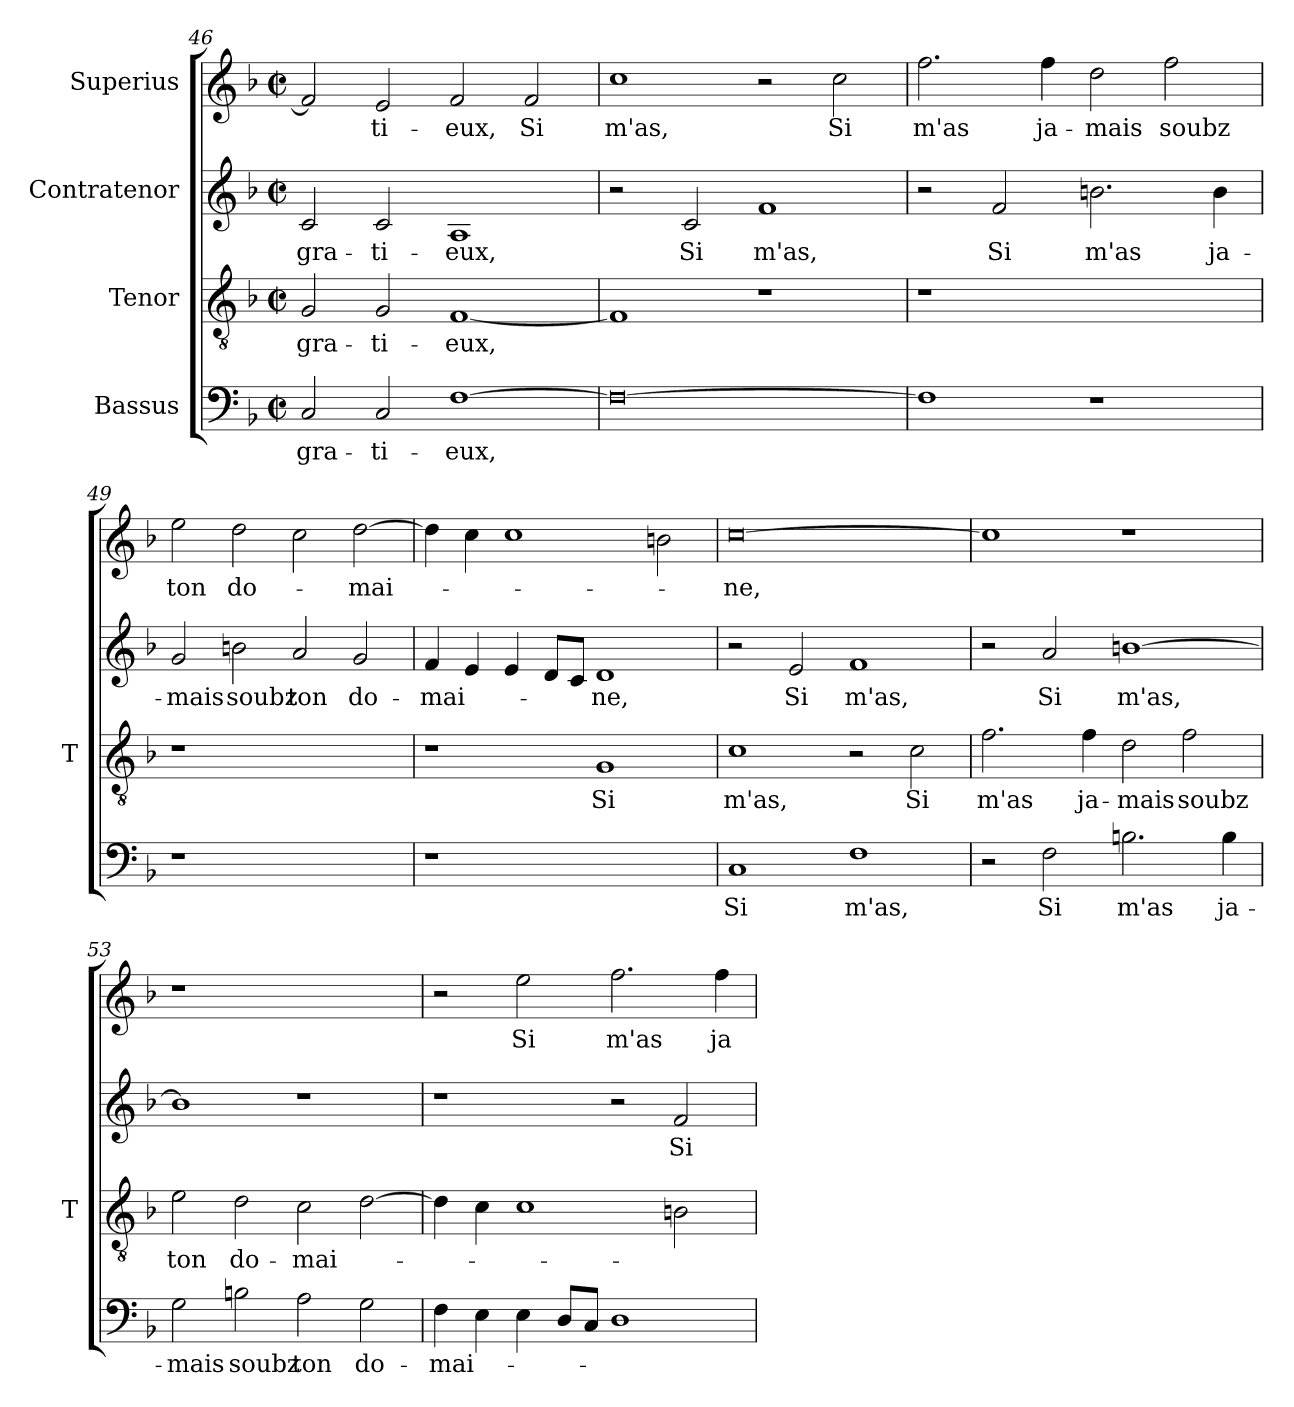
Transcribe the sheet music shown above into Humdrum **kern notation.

**kern	**text	**kern	**text	**kern	**text	**kern	**text
*part4	*part4	*part3	*part3	*part2	*part2	*part1	*part1
*staff4	*staff4	*staff3	*staff3	*staff2	*staff2	*staff1	*staff1
*I"Bassus	*	*I"Tenor	*	*I"Contratenor	*	*I"Superius	*
*	*	*I'T	*	*	*	*	*
*clefF4	*	*clefGv2	*	*clefG2	*	*clefG2	*
*k[b-]	*	*k[b-]	*	*k[b-]	*	*k[b-]	*
*F:	*	*F:	*	*F:	*	*F:	*
*M2/2	*	*M2/2	*	*M2/2	*	*M2/2	*
*met(c|)	*	*met(c|)	*	*met(c|)	*	*met(c|)	*
=46	=46	=46	=46	=46	=46	=46	=46
2C	gra-	2G	gra-	2c	gra-	2f]	.
2C	ti-	2G	ti-	2c	ti-	2e	ti-
[1F	-eux,	[1F	-eux,	1A	-eux,	2f	-eux,
.	.	.	.	.	.	2f	-Si
=47	=47	=47	=47	=47	=47	=47	=47
0F_	.	1F]	.	2r	.	1cc	-m'as,
.	.	.	.	2c	-Si	.	.
.	.	1r	.	1f	-m'as,	2r	.
.	.	.	.	.	.	2cc	-Si
=48	=48	=48	=48	=48	=48	=48	=48
1F]	.	1r	.	2r	.	2.ff	-m'as
.	.	.	.	2f	-Si	.	.
.	.	.	.	.	.	4ff	ja-
1r	.	1ryy	.	2.b	-m'as	2dd	-mais
.	.	.	.	.	.	2ff	-soubz
.	.	.	.	4b	ja-	.	.
=49	=49	=49	=49	=49	=49	=49	=49
1r	.	1r	.	2g	-mais	2ee	-ton
.	.	.	.	2b	-soubz	2dd	do-
1ryy	.	1ryy	.	2a	-ton	2cc	.
.	.	.	.	2g	do-	[2dd	mai-
=50	=50	=50	=50	=50	=50	=50	=50
1r	.	1r	.	4f	mai-	4dd]	.
.	.	.	.	4e	.	4cc	.
.	.	.	.	4e	.	1cc	.
.	.	.	.	8dL	.	.	.
.	.	.	.	8cJ	.	.	.
1ryy	.	1G	-Si	1d	-ne,	.	.
.	.	.	.	.	.	2bn	.
=51	=51	=51	=51	=51	=51	=51	=51
1C	-Si	1c	-m'as,	2r	.	[0cc	-ne,
.	.	.	.	2e	-Si	.	.
1F	-m'as,	2r	.	1f	-m'as,	.	.
.	.	2c	-Si	.	.	.	.
=52	=52	=52	=52	=52	=52	=52	=52
2r	.	2.f	-m'as	2r	.	1cc]	.
2F	-Si	.	.	2a	-Si	.	.
.	.	4f	ja-	.	.	.	.
2.B	-m'as	2d	-mais	[1b	-m'as,	1r	.
.	.	2f	-soubz	.	.	.	.
4B	ja-	.	.	.	.	.	.
=53	=53	=53	=53	=53	=53	=53	=53
2G	-mais	2e	-ton	1b]	.	1r	.
2B	-soubz	2d	do-	.	.	.	.
2A	-ton	2c	mai-	1r	.	1ryy	.
2G	do-	[2d	.	.	.	.	.
!!LO:PB:g=z
=54	=54	=54	=54	=54	=54	=54	=54
4F	mai-	4d]	.	1r	.	2r	.
4E	.	4c	.	.	.	.	.
4E	.	1c	.	.	.	2ee	-Si
8DL	.	.	.	.	.	.	.
8CJ	.	.	.	.	.	.	.
1D	.	.	.	2r	.	2.ff	-m'as
.	.	2B	.	2f	-Si	.	.
.	.	.	.	.	.	4ff	ja-
=	=	=	=	=	=	=	=
*-	*-	*-	*-	*-	*-	*-	*-
